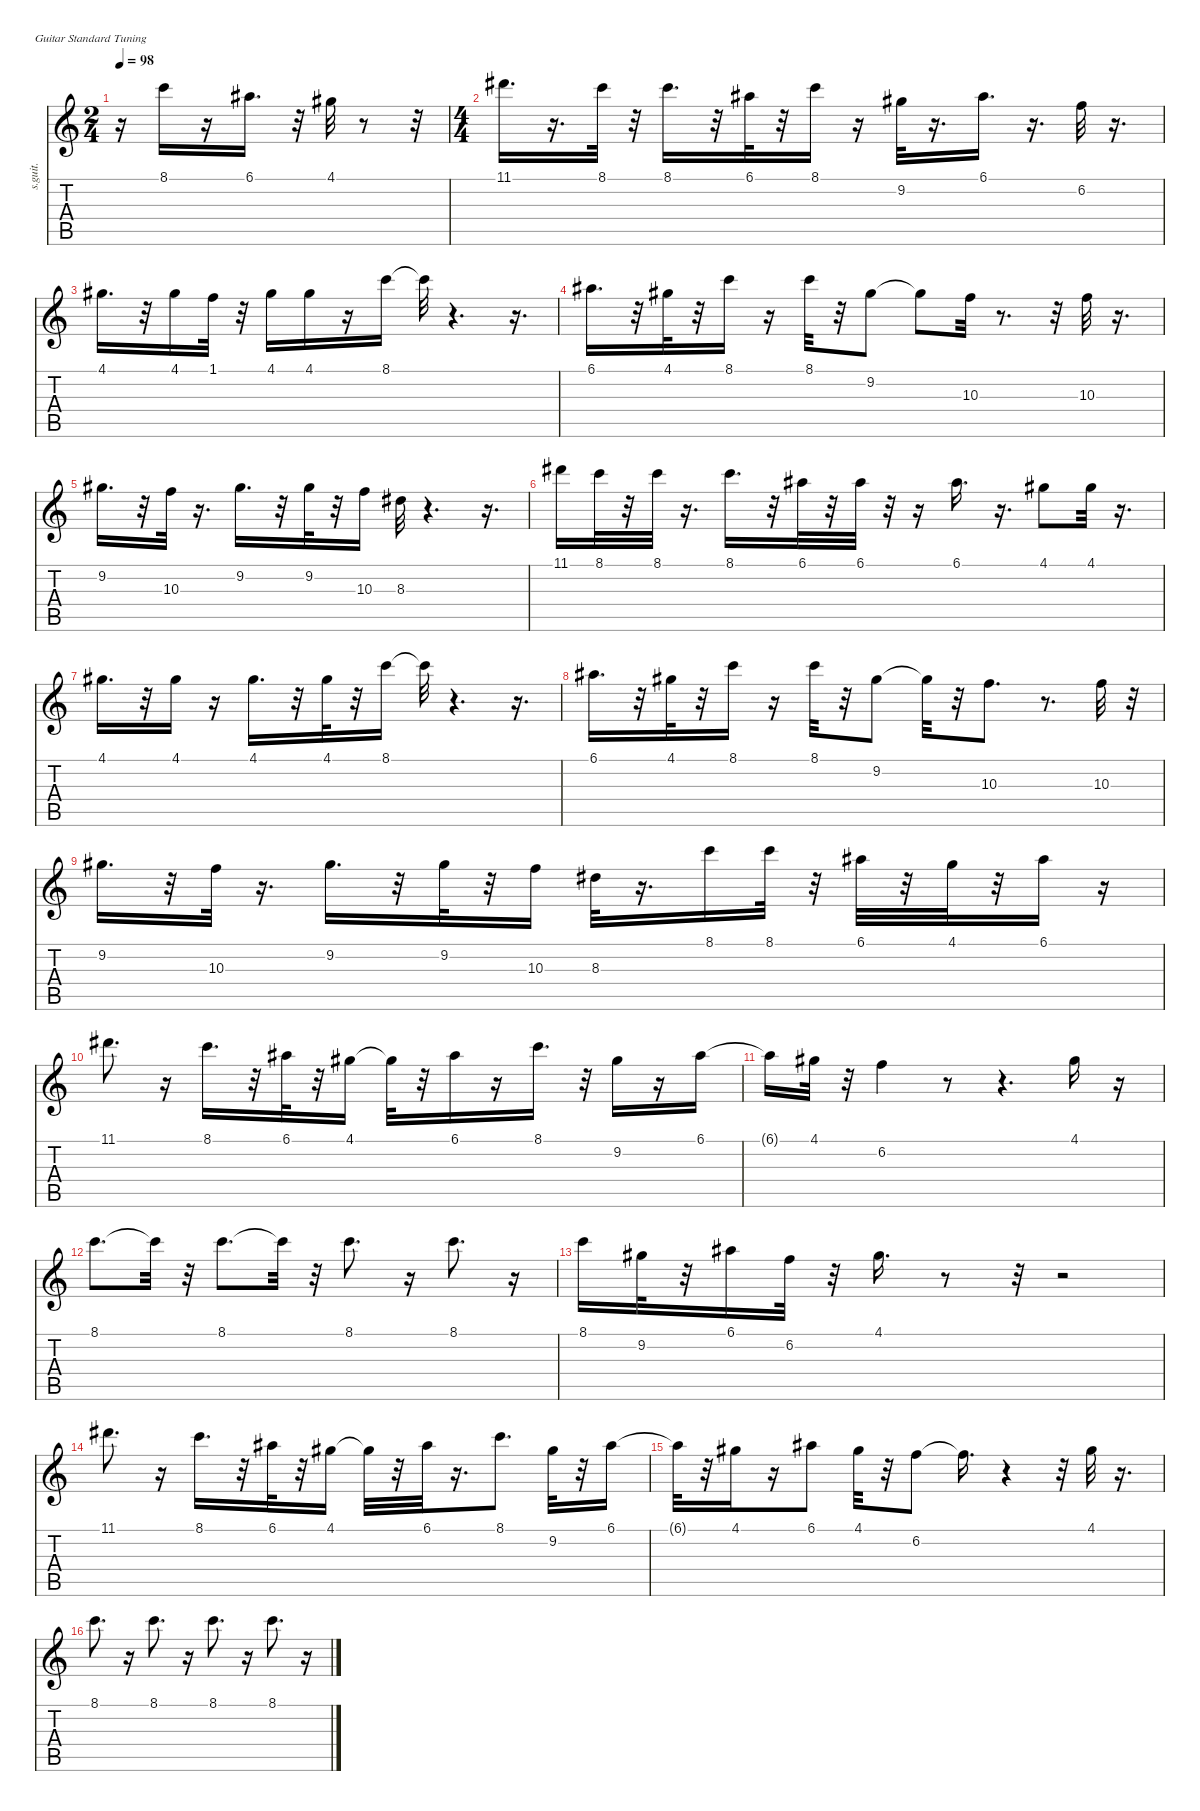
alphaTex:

\defaultSystemsLayout 4
\hideDynamics
\bracketExtendMode nobrackets
\track ("Vocal melody" "s.guit.") {instrument flute}
\staff {score tabs}
\tuning (E4 B3 G3 D3 A2 E2)
\displaytranspose 12
\ts (2 4)
\beaming (8 2 2 2 2)
\tempo 98
\clef g2
\ks c
r.16{dy fff} 8.1.16 r.16 6.1{acc #}.16{d} r.32 4.1{acc #}.32 r.8 r.32 |
\ts (4 4)
\beaming (8 2 2 2 2)
11.1{acc #}.16{d} r.16{d} 8.1.32 r.32 8.1.16{d} r.32 6.1{acc #}.32 r.32 8.1.16 r.16 9.2{acc #}.32 r.16{d} 6.1{acc #}.16{d} r.16{d} 6.2.32 r.16{d} |
4.1{acc #}.16{d} r.32 4.1{acc #}.16 1.1.32 r.32 4.1{acc #}.16 4.1{acc #}.16 r.16 8.1.16 8.1{t}.32{dy f} r.4{d} r.16{d} |
6.1{acc #}.16{d dy fff} r.32 4.1{acc #}.32 r.32 8.1.16 r.16 8.1.32 r.32 9.2{acc #}.8 9.2{t acc #}.8{dy f} 10.3.32{dy fff} r.8{d} r.32 10.3.32 r.16{d} |
9.2{acc #}.16{d} r.32 10.3.32 r.16{d} 9.2{acc #}.16{d} r.32 9.2{acc #}.32 r.32 10.3.16 8.3{acc #}.32 r.4{d} r.16{d} |
11.1{acc #}.16 8.1.32 r.32 8.1.32 r.16{d} 8.1.16{d} r.32 6.1{acc #}.32 r.32 6.1{acc #}.32 r.32 r.16 6.1{acc #}.16{d} r.16{d} 4.1{acc #}.8 4.1{acc #}.32 r.16{d} |
4.1{acc #}.16{d} r.32 4.1{acc #}.16 r.16 4.1{acc #}.16{d} r.32 4.1{acc #}.32 r.32 8.1.16 8.1{t}.32{dy f} r.4{d} r.16{d} |
6.1{acc #}.16{d dy fff} r.32 4.1{acc #}.32 r.32 8.1.16 r.16 8.1.32 r.32 9.2{acc #}.8 9.2{t acc #}.32{dy f} r.32 10.3.8{d dy fff} r.8{d} 10.3.32 r.32 |
9.2{acc #}.16{d} r.32 10.3.32 r.16{d} 9.2{acc #}.16{d} r.32 9.2{acc #}.32 r.32 10.3.16 8.3{acc #}.32 r.16{d} 8.1.16 8.1.32 r.32 6.1{acc #}.32 r.32 4.1{acc #}.32 r.32 6.1{acc #}.16 r.16 |
11.1{acc #}.8{d} r.16 8.1.16{d} r.32 6.1{acc #}.32 r.32 4.1{acc #}.16 4.1{t acc #}.32{dy f} r.32 6.1{acc #}.16{dy fff} r.16 8.1.16{d} r.32 9.2{acc #}.16 r.16 6.1{acc #}.16 |
6.1{t acc #}.16 4.1{acc #}.32 r.32 6.2.4 r.8 r.4{d} 4.1{acc #}.16 r.16 |
8.1.8{d} 8.1{t}.32{dy f} r.32 8.1.8{d dy fff} 8.1{t}.32{dy f} r.32 8.1.8{d dy fff} r.16 8.1.8{d} r.16 |
8.1.16 9.2{acc #}.32 r.32 6.1{acc #}.16 6.2.32 r.32 4.1{acc #}.16{d} r.8 r.32 r.2 |
11.1{acc #}.8{d} r.16 8.1.16{d} r.32 6.1{acc #}.32 r.32 4.1{acc #}.16 4.1{t acc #}.32{dy f} r.32 6.1{acc #}.32{dy fff} r.16{d} 8.1.8{d} 9.2{acc #}.32 r.32 6.1{acc #}.16 |
6.1{t acc #}.32 r.32 4.1{acc #}.16 r.16 6.1{acc #}.8 4.1{acc #}.32 r.32 6.2.8 6.2{t}.16{d dy f} r.4 r.32 4.1{acc #}.32{dy fff} r.16{d} |
8.1.8{d} r.16 8.1.8{d} r.16 8.1.8{d} r.16 8.1.8{d} r.16
